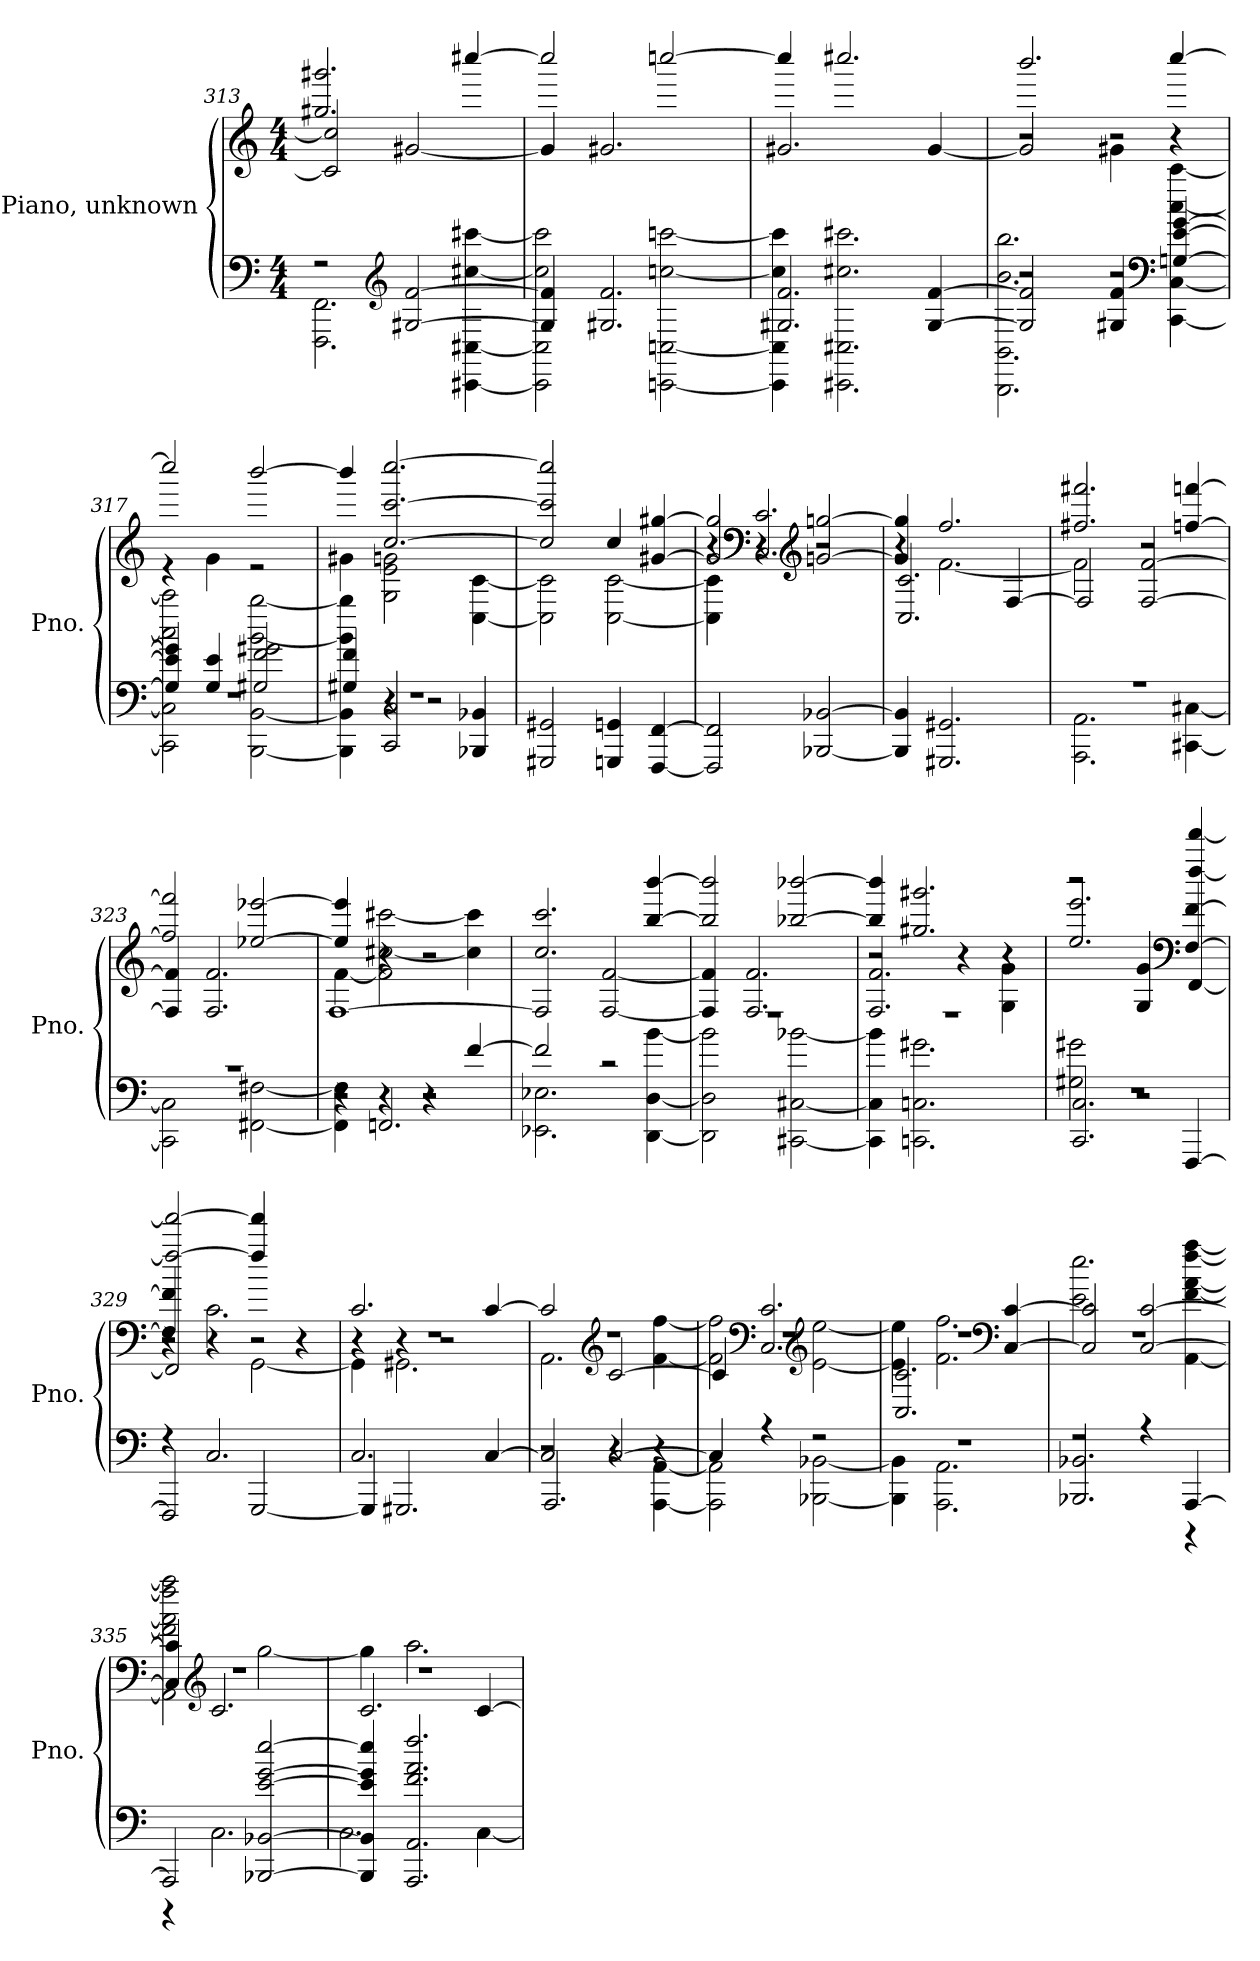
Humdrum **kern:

**kern	**kern
*part1	*part1
*staff2	*staff1
*I"Piano, unknown	*
*I'Pno.	*
*clefF4	*clefG2
*k[]	*k[]
*M4/4	*M4/4
=313	=313
*^	*^
2r	2.FFF\ 2.FF\	2.gg#X/ 2.ggg#X/	2c/] 2cc/]
*clefG2	*	*	*
[2G#X/ [2f/	.	.	[2g#X/
.	[4CC#X\ [4C#X\ [4cc#X\ [4ccc#X\	[4cccc#X/	.
=314	=314	=314	=314
4G#/] 4f/]	2CC#\] 2C#\] 2cc#\] 2ccc#\]	2cccc#/]	4g#/]
2.G#X/ 2.f/	.	.	2.g#X/
.	[2CCn\ [2Cn\ [2ccn\ [2cccn\	[2ccccn/	.
=315	=315	=315	=315
2.G#X/ 2.f/	4CC\] 4C\] 4cc\] 4ccc\]	4cccc/]	2.g#X/
.	2.CC#X\ 2.C#X\ 2.cc#X\ 2.ccc#X\	2.cccc#X/	.
[4G#/ [4f/	.	.	[4g#/
=316	=316	=316	=316
*	*^	*	*^
2G#/] 2f/]	2.BBB\ 2.BB\ 2.b\ 2.bb\	2r	2.bbb/	2r	2g#/]
2r	.	4G#X/ 4f/	.	4g#X\	2r
*clefF4	*	*	*	*	*
.	[4CC\ [4C\ [4cc\ [4ccc\	[4Gn/ [4e/ [4g/	[4cccc/	4r	.
*	*	*	*	*v	*v
=317	=317	=317	=317	=317
1r	2CC\] 2C\] 2cc\] 2ccc\]	4G/] 4e/] 4g/]	2cccc/]	4r
.	.	4G/ 4e/	.	4g\
.	[2BBB\ [2BB\ [2b\ [2bb\	2G#X/ 2f/ 2g#X/	[2bbb/	2r
!!LO:LB:g=z	!!
=318	=318	=318	=318	=318
1r	4BBB\] 4BB\] 4b\] 4bb\]	4G#X/ 4f/	4bbb/]	4g#X\
.	4r	2CC/ 2C/	[2.cc/ [2.ccc/ [2.cccc/	2G\ 2e\ 2gn\
.	2r	.	.	.
.	.	4BBB-X/ 4BB-X/	.	[4C\ [4c\
*v	*v	*v	*	*
=319	=319	=319
2GGG#X/ 2GG#X/	2cc/] 2ccc/] 2cccc/]	2C\] 2c\]
4GGGn/ 4GGn/	4cc/	[2C\ [2c\
[4FFF/ [4FF/	[4g#X/ [4gg#X/	.
=320	=320	=320
*	*	*^
2FFF/] 2FF/]	2g#/] 2gg#/]	4C\] 4c\]	4r
*	*clefF4	*	*
.	.	4r	2.C/ 2.c/
*	*clefG2	*	*
[2BBB-X/ [2BB-X/	[2gn/ [2ggn/	2r	.
=321	=321	=321	=321
4BBB-/] 4BB-/]	4g/] 4gg/]	4r	2.C/ 2.c/
2.GGG#X/ 2.GG#X/	2.ff/	[2.f\	.
.	.	.	[4F/
=322	=322	=322	=322
*^	*	*	*
1r	2.AAA\ 2.AA\	2.ff#X/ 2.fff#X/	2f\]	2F/]
.	.	.	2r	[2F/ [2f/
.	[4CC#X\ [4C#X\	[4ffn/ [4fffn/	.	.
*	*	*	*v	*v
=323	=323	=323	=323
1r	2CC#\] 2C#\]	2ff/] 2fff/]	4F/] 4f/]
.	.	.	2.F/ 2.f/
.	[2FF#X\ [2F#X\	[2ee-X/ [2eee-X/	.
!!LO:LB:g=z
=324	=324	=324	=324
*	*^	*	*^
2r	4FF#\] 4F#\]	4r	4ee-/] 4eee-/]	[4f\	[1F
.	4r	2.FFn/	4r	2f\] [2cc#X\ [2ccc#X\	.
4r	2r	.	2r	.	.
[4f/	.	.	.	4cc#\] 4ccc#\]	.
*	*v	*v	*	*	*
*	*	*	*v	*v
=325	=325	=325	=325
2f/]	2.EE-X\ 2.E-X\	2.cc/ 2.ccc/	2F/]
2r	.	.	[2F/ [2f/
.	[4DD\ [4D\ [4b\	[4bb/ [4bbb/	.
=326	=326	=326	=326
1r	2DD\] 2D\] 2b\]	2bb/] 2bbb/]	4F/] 4f/]
.	.	.	2.F/ 2.f/
.	[2CC#X\ [2C#X\ [2b-X\	[2bb-X/ [2bbb-X/	.
=327	=327	=327	=327
*	*	*	*^
1r	4CC#\] 4C#\] 4b-\]	4bb-/] 4bbb-/]	2r	2.F/ 2.f/
.	2.CCn\ 2.Cn\ 2.g#X\	2.gg#X/ 2.ggg#X/	.	.
.	.	.	4r	.
.	.	.	4G\ 4g\	4r
*	*	*	*v	*v
=328	=328	=328	=328
*	*^	*	*
1r	2G#X\ 2g#X\	2.CC/ 2.C/	2r	2.ee/ 2.eee/
.	2r	.	4G/ 4g/	.
*	*	*	*clefF4	*
.	.	[4FFF/	[4F/ [4f/	[4FF/ [4ff/ [4fff/
*	*v	*v	*	*
=329	=329	=329	=329
*	*	*^	*^
4r	2FFF/]	4F/] 4f/]	4r	2FF/] 2ff/_ 2fff/_	2r
2.C/	.	4r	2.c\	.	.
.	[2GGG/	2r	.	4ff/] 4fff/]	[2GG\
.	.	.	.	4r	.
!!LO:LB:g=z	!!	!!	!!
=330	=330	=330	=330	=330	=330
2.C/	4GGG/]	1r	4r	2.c/	4GG\]
.	2.GGG#X/	.	2.GG#X\	.	4r
.	.	.	.	.	2r
[4C/	.	.	.	[4c/	.
*	*	*	*	*v	*v
=331	=331	=331	=331	=331
*	*^	*	*	*
2C/]	2r	2.AAA/	1r	2.AA\	2c/]
*	*	*	*clefG2	*	*
[2C/	4r	.	.	.	[2c/
.	[4AAA\ [4AA\	4r	.	[4f\ [4ff\	.
*	*v	*v	*	*	*
=332	=332	=332	=332	=332
4C/]	2AAA\] 2AA\]	1r	2f\] 2ff\]	4c/]
*	*	*clefF4	*	*
4r	.	.	.	2.C/ 2.c/
*	*	*clefG2	*	*
2r	[2BBB-X\ [2BB-X\	.	[2e\ [2ee\	.
=333	=333	=333	=333	=333
1r	4BBB-\] 4BB-\]	1r	4e\] 4ee\]	2.C/ 2.c/
.	2.AAA\ 2.AA\	.	2.f\ 2.ff\	.
*	*	*clefF4	*	*
.	.	.	.	[4C/ [4c/
=334	=334	=334	=334	=334
2r	2.BBB-X/ 2.BB-X/	1r	2.e\ 2.ee\	2C/] 2c/]
4r	.	.	.	[2C/ [2c/
[4AAA/	4r	.	[4AA\ [4f\ [4a\ [4ff\ [4aa\	.
=335	=335	=335	=335	=335
2AAA/]	4r	1r	2AA\] 2f\] 2a\] 2ff\] 2aa\]	4C/] 4c/]
*	*	*clefG2	*	*
.	2.C\	.	.	2.c/
[2BBB-X/ [2BB-X/ [2e/ [2g/ [2ee/	.	.	[2gg\	.
!!LO:LB:g=z	!!	!!
=336	=336	=336	=336	=336
4BBB-/] 4BB-/] 4e/] 4g/] 4ee/]	2.C\	1r	4gg\]	2.c/
2.AAA/ 2.AA/ 2.f/ 2.a/ 2.ff/	.	.	2.aa\	.
.	[4C\	.	.	[4c/
*v	*v	*	*	*
*	*v	*v	*v
=	=
*-	*-
